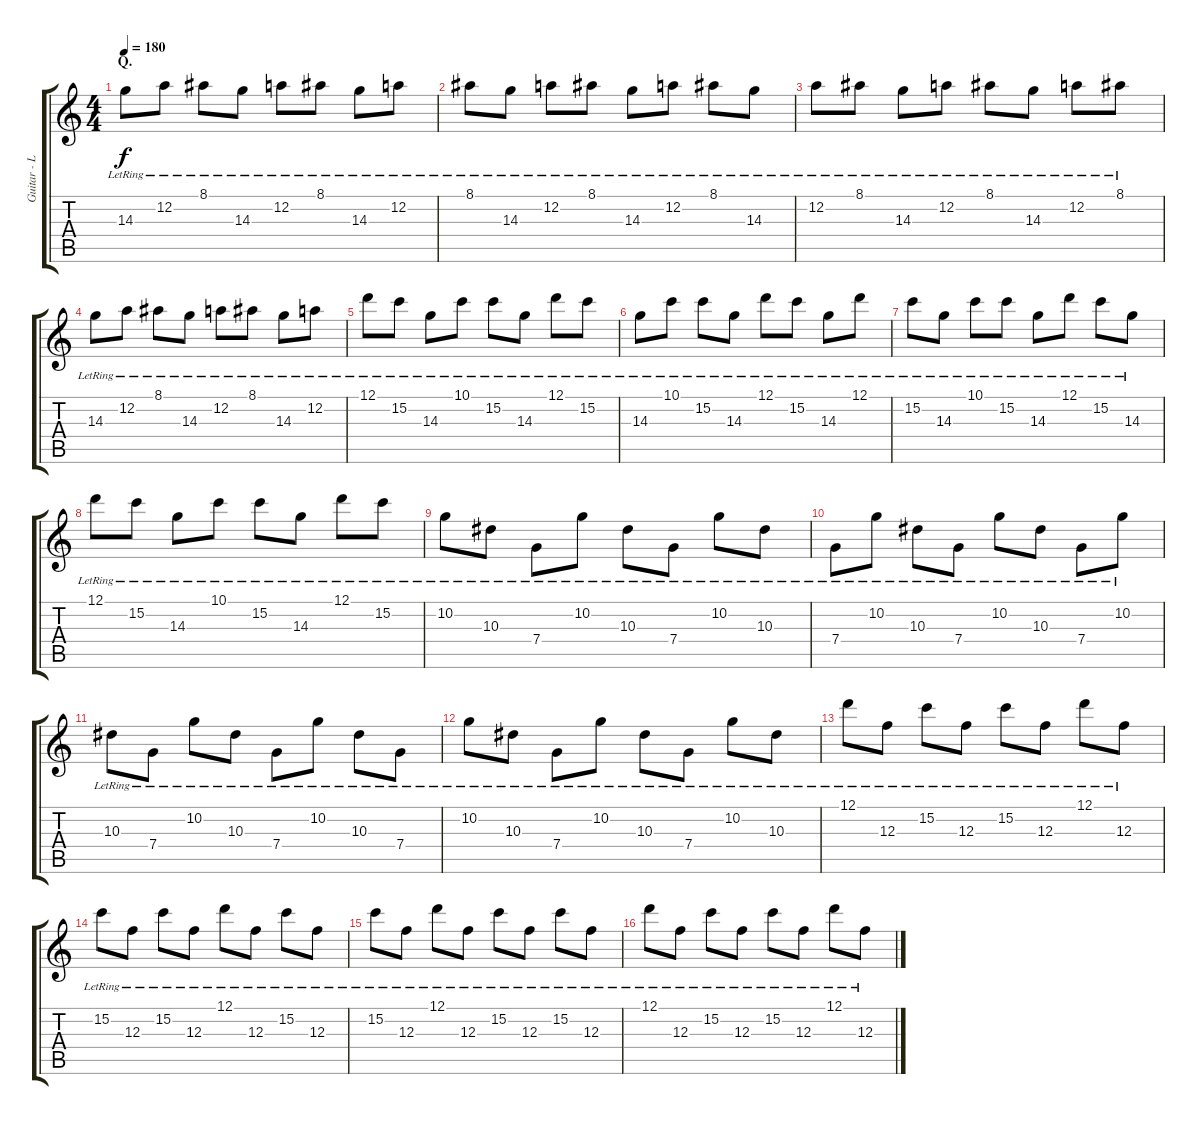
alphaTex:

\track ("Guitar - Left" "Guitar - L") {instrument distortionguitar}
\staff {score tabs}
\tuning (D4 A3 F3 C3 G2 C2) {hide}
\ts (4 4)
\section ("" "Q.")
\tempo 180
\clef g2
\ks c
14.3{lr}.8{dy f} 12.2{lr}.8 8.1{lr}.8 14.3{lr}.8 12.2{lr}.8 8.1{lr}.8 14.3{lr}.8 12.2{lr}.8 |
8.1{lr}.8 14.3{lr}.8 12.2{lr}.8 8.1{lr}.8 14.3{lr}.8 12.2{lr}.8 8.1{lr}.8 14.3{lr}.8 |
12.2{lr}.8 8.1{lr}.8 14.3{lr}.8 12.2{lr}.8 8.1{lr}.8 14.3{lr}.8 12.2{lr}.8 8.1{lr}.8 |
14.3{lr}.8 12.2{lr}.8 8.1{lr}.8 14.3{lr}.8 12.2{lr}.8 8.1{lr}.8 14.3{lr}.8 12.2{lr}.8 |
12.1{lr}.8 15.2{lr}.8 14.3{lr}.8 10.1{lr}.8 15.2{lr}.8 14.3{lr}.8 12.1{lr}.8 15.2{lr}.8 |
14.3{lr}.8 10.1{lr}.8 15.2{lr}.8 14.3{lr}.8 12.1{lr}.8 15.2{lr}.8 14.3{lr}.8 12.1{lr}.8 |
15.2{lr}.8 14.3{lr}.8 10.1{lr}.8 15.2{lr}.8 14.3{lr}.8 12.1{lr}.8 15.2{lr}.8 14.3{lr}.8 |
12.1{lr}.8 15.2{lr}.8 14.3{lr}.8 10.1{lr}.8 15.2{lr}.8 14.3{lr}.8 12.1{lr}.8 15.2{lr}.8 |
10.2{lr}.8 10.3{lr}.8 7.4{lr}.8 10.2{lr}.8 10.3{lr}.8 7.4{lr}.8 10.2{lr}.8 10.3{lr}.8 |
7.4{lr}.8 10.2{lr}.8 10.3{lr}.8 7.4{lr}.8 10.2{lr}.8 10.3{lr}.8 7.4{lr}.8 10.2{lr}.8 |
10.3{lr}.8 7.4{lr}.8 10.2{lr}.8 10.3{lr}.8 7.4{lr}.8 10.2{lr}.8 10.3{lr}.8 7.4{lr}.8 |
10.2{lr}.8 10.3{lr}.8 7.4{lr}.8 10.2{lr}.8 10.3{lr}.8 7.4{lr}.8 10.2{lr}.8 10.3{lr}.8 |
12.1{lr}.8 12.3{lr}.8 15.2{lr}.8 12.3{lr}.8 15.2{lr}.8 12.3{lr}.8 12.1{lr}.8 12.3{lr}.8 |
15.2{lr}.8 12.3{lr}.8 15.2{lr}.8 12.3{lr}.8 12.1{lr}.8 12.3{lr}.8 15.2{lr}.8 12.3{lr}.8 |
15.2{lr}.8 12.3{lr}.8 12.1{lr}.8 12.3{lr}.8 15.2{lr}.8 12.3{lr}.8 15.2{lr}.8 12.3{lr}.8 |
12.1{lr}.8 12.3{lr}.8 15.2{lr}.8 12.3{lr}.8 15.2{lr}.8 12.3{lr}.8 12.1{lr}.8 12.3{lr}.8
